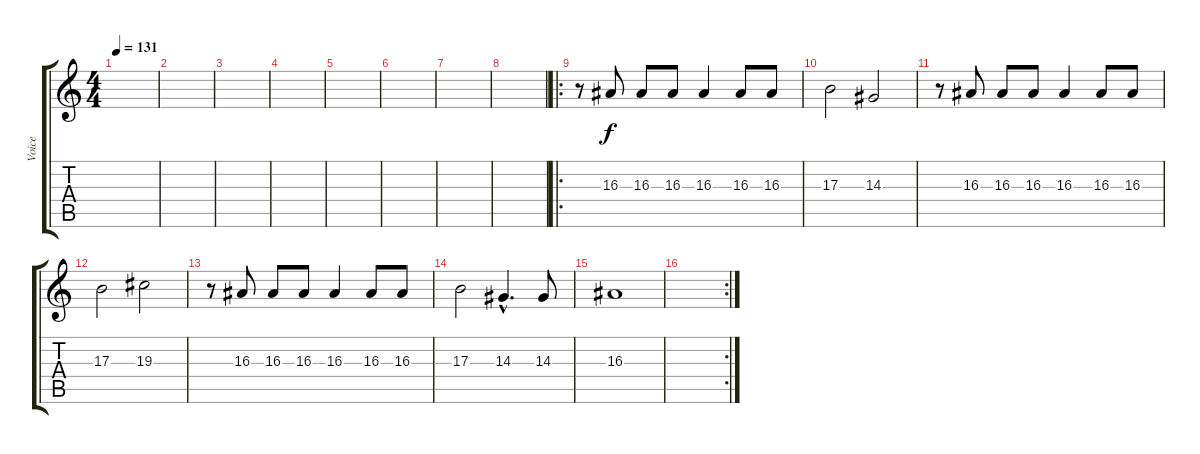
\track ("Voice" "Voice") {instrument lead6voice}
\staff {score tabs}
\tuning (Eb4 Bb3 Gb3 Db3 Ab2 Eb2) {hide}
\ts (4 4)
\tempo 131
\clef g2
\ks c
|
|
|
|
|
|
|
|
\ro
r.8 16.3.8 16.3.8 16.3.8 16.3.4 16.3.8 16.3.8 |
17.3.2 14.3.2 |
r.8 16.3.8 16.3.8 16.3.8 16.3.4 16.3.8 16.3.8 |
17.3.2 19.3.2 |
r.8 16.3.8 16.3.8 16.3.8 16.3.4 16.3.8 16.3.8 |
17.3.2 14.3{hac}.4{d} 14.3.8 |
16.3.1 |
\rc 2
